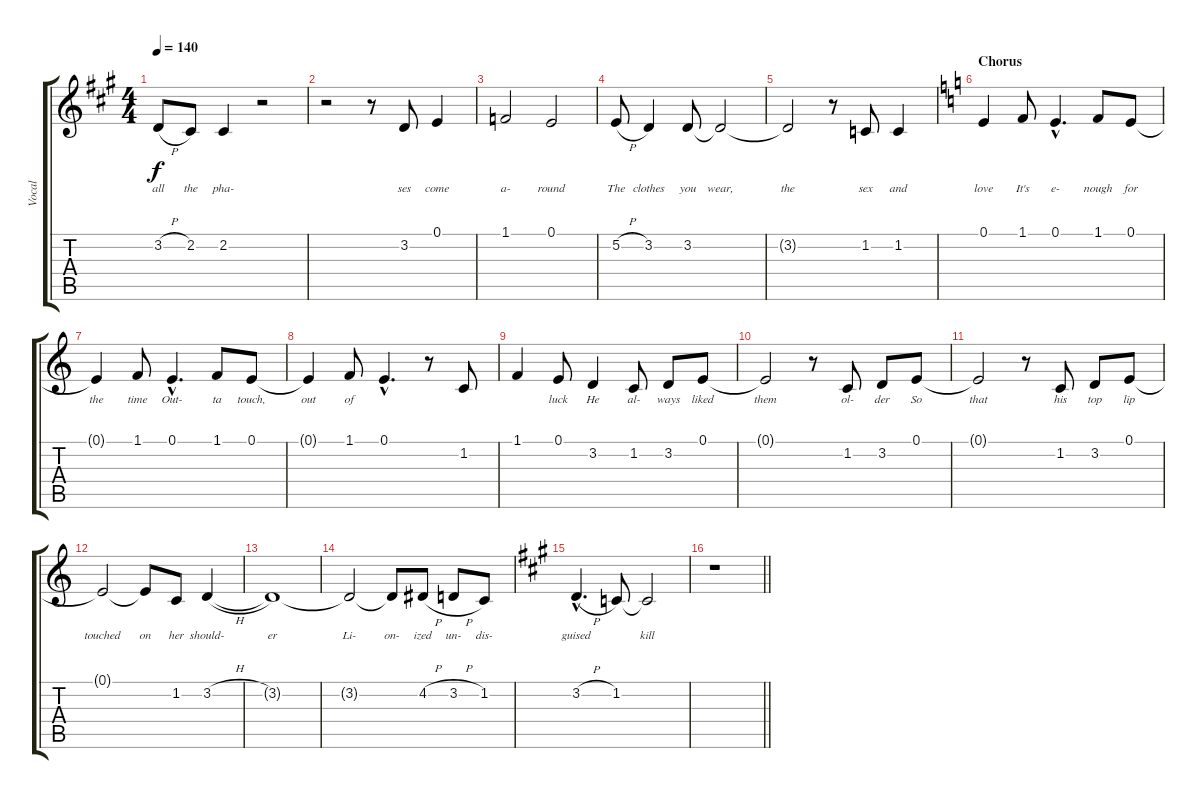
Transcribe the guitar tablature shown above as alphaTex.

\track ("Vocal" "Vocal") {instrument lead1square}
\staff {score tabs}
\tuning (E4 B3 G3 D3 A2 E2) {hide}
\ts (4 4)
\tempo 140
\clef g2
\ks a
3.2{h}.8{lyrics (0 "all") lyrics (1 "") lyrics (2 "") lyrics (3 "") lyrics (4 "") dy f} 2.2.8{lyrics (0 "the") lyrics (1 "") lyrics (2 "") lyrics (3 "") lyrics (4 "")} 2.2.4{lyrics (0 "pha-") lyrics (1 "") lyrics (2 "") lyrics (3 "") lyrics (4 "")} r.2 |
r.2 r.8 3.2.8{lyrics (0 "ses") lyrics (1 "") lyrics (2 "") lyrics (3 "") lyrics (4 "")} 0.1.4{lyrics (0 "come") lyrics (1 "") lyrics (2 "") lyrics (3 "") lyrics (4 "")} |
1.1.2{lyrics (0 "a-") lyrics (1 "") lyrics (2 "") lyrics (3 "") lyrics (4 "")} 0.1.2{lyrics (0 "round") lyrics (1 "") lyrics (2 "") lyrics (3 "") lyrics (4 "")} |
5.2{h}.8{lyrics (0 "The") lyrics (1 "") lyrics (2 "") lyrics (3 "") lyrics (4 "")} 3.2.4{lyrics (0 "clothes") lyrics (1 "") lyrics (2 "") lyrics (3 "") lyrics (4 "")} 3.2.8{lyrics (0 "you") lyrics (1 "") lyrics (2 "") lyrics (3 "") lyrics (4 "")} 3.2{t}.2{lyrics (0 "wear,") lyrics (1 "") lyrics (2 "") lyrics (3 "") lyrics (4 "")} |
3.2{t}.2{lyrics (0 "the") lyrics (1 "") lyrics (2 "") lyrics (3 "") lyrics (4 "")} r.8 1.2.8{lyrics (0 "sex") lyrics (1 "") lyrics (2 "") lyrics (3 "") lyrics (4 "")} 1.2.4{lyrics (0 "and") lyrics (1 "") lyrics (2 "") lyrics (3 "") lyrics (4 "")} |
\section ("" "Chorus")
\ks c
0.1.4{lyrics (0 "love") lyrics (1 "") lyrics (2 "") lyrics (3 "") lyrics (4 "")} 1.1.8{lyrics (0 "It's") lyrics (1 "") lyrics (2 "") lyrics (3 "") lyrics (4 "")} 0.1{hac}.4{d lyrics (0 "e-") lyrics (1 "") lyrics (2 "") lyrics (3 "") lyrics (4 "")} 1.1.8{lyrics (0 "nough") lyrics (1 "") lyrics (2 "") lyrics (3 "") lyrics (4 "")} 0.1.8{lyrics (0 "for") lyrics (1 "") lyrics (2 "") lyrics (3 "") lyrics (4 "")} |
0.1{t}.4{lyrics (0 "the") lyrics (1 "") lyrics (2 "") lyrics (3 "") lyrics (4 "")} 1.1.8{lyrics (0 "time") lyrics (1 "") lyrics (2 "") lyrics (3 "") lyrics (4 "")} 0.1{hac}.4{d lyrics (0 "Out-") lyrics (1 "") lyrics (2 "") lyrics (3 "") lyrics (4 "")} 1.1.8{lyrics (0 "ta") lyrics (1 "") lyrics (2 "") lyrics (3 "") lyrics (4 "")} 0.1.8{lyrics (0 "touch,") lyrics (1 "") lyrics (2 "") lyrics (3 "") lyrics (4 "")} |
0.1{t}.4{lyrics (0 "out") lyrics (1 "") lyrics (2 "") lyrics (3 "") lyrics (4 "")} 1.1.8{lyrics (0 "of") lyrics (1 "") lyrics (2 "") lyrics (3 "") lyrics (4 "")} 0.1{hac}.4{d lyrics (0 "") lyrics (1 "") lyrics (2 "") lyrics (3 "") lyrics (4 "")} r.8 1.2.8{lyrics (0 "") lyrics (1 "") lyrics (2 "") lyrics (3 "") lyrics (4 "")} |
1.1.4{lyrics (0 "") lyrics (1 "") lyrics (2 "") lyrics (3 "") lyrics (4 "")} 0.1.8{lyrics (0 "luck") lyrics (1 "") lyrics (2 "") lyrics (3 "") lyrics (4 "")} 3.2.4{lyrics (0 "He") lyrics (1 "") lyrics (2 "") lyrics (3 "") lyrics (4 "")} 1.2.8{lyrics (0 "al-") lyrics (1 "") lyrics (2 "") lyrics (3 "") lyrics (4 "")} 3.2.8{lyrics (0 "ways") lyrics (1 "") lyrics (2 "") lyrics (3 "") lyrics (4 "")} 0.1.8{lyrics (0 "liked") lyrics (1 "") lyrics (2 "") lyrics (3 "") lyrics (4 "")} |
0.1{t}.2{lyrics (0 "them") lyrics (1 "") lyrics (2 "") lyrics (3 "") lyrics (4 "")} r.8 1.2.8{lyrics (0 "ol-") lyrics (1 "") lyrics (2 "") lyrics (3 "") lyrics (4 "")} 3.2.8{lyrics (0 "der") lyrics (1 "") lyrics (2 "") lyrics (3 "") lyrics (4 "")} 0.1.8{lyrics (0 "So") lyrics (1 "") lyrics (2 "") lyrics (3 "") lyrics (4 "")} |
0.1{t}.2{lyrics (0 "that") lyrics (1 "") lyrics (2 "") lyrics (3 "") lyrics (4 "")} r.8 1.2.8{lyrics (0 "his") lyrics (1 "") lyrics (2 "") lyrics (3 "") lyrics (4 "")} 3.2.8{lyrics (0 "top") lyrics (1 "") lyrics (2 "") lyrics (3 "") lyrics (4 "")} 0.1.8{lyrics (0 "lip") lyrics (1 "") lyrics (2 "") lyrics (3 "") lyrics (4 "")} |
0.1{t}.2{lyrics (0 "touched") lyrics (1 "") lyrics (2 "") lyrics (3 "") lyrics (4 "")} 0.1{t}.8{lyrics (0 "on") lyrics (1 "") lyrics (2 "") lyrics (3 "") lyrics (4 "")} 1.2.8{lyrics (0 "her") lyrics (1 "") lyrics (2 "") lyrics (3 "") lyrics (4 "")} 3.2{h}.4{lyrics (0 "should-") lyrics (1 "") lyrics (2 "") lyrics (3 "") lyrics (4 "")} |
3.2{t}.1{lyrics (0 "er") lyrics (1 "") lyrics (2 "") lyrics (3 "") lyrics (4 "")} |
3.2{t}.2{lyrics (0 "Li-") lyrics (1 "") lyrics (2 "") lyrics (3 "") lyrics (4 "")} 3.2{t}.8{lyrics (0 "on-") lyrics (1 "") lyrics (2 "") lyrics (3 "") lyrics (4 "")} 4.2{h}.8{lyrics (0 "ized") lyrics (1 "") lyrics (2 "") lyrics (3 "") lyrics (4 "")} 3.2{h}.8{lyrics (0 "un-") lyrics (1 "") lyrics (2 "") lyrics (3 "") lyrics (4 "")} 1.2.8{lyrics (0 "dis-") lyrics (1 "") lyrics (2 "") lyrics (3 "") lyrics (4 "")} |
\ks a
3.2{h hac}.4{d lyrics (0 "guised") lyrics (1 "") lyrics (2 "") lyrics (3 "") lyrics (4 "")} 1.2.8{lyrics (0 "") lyrics (1 "") lyrics (2 "") lyrics (3 "") lyrics (4 "")} 1.2{t}.2{lyrics (0 "kill") lyrics (1 "") lyrics (2 "") lyrics (3 "") lyrics (4 "")} |
\barLineRight lightlight
r.1
